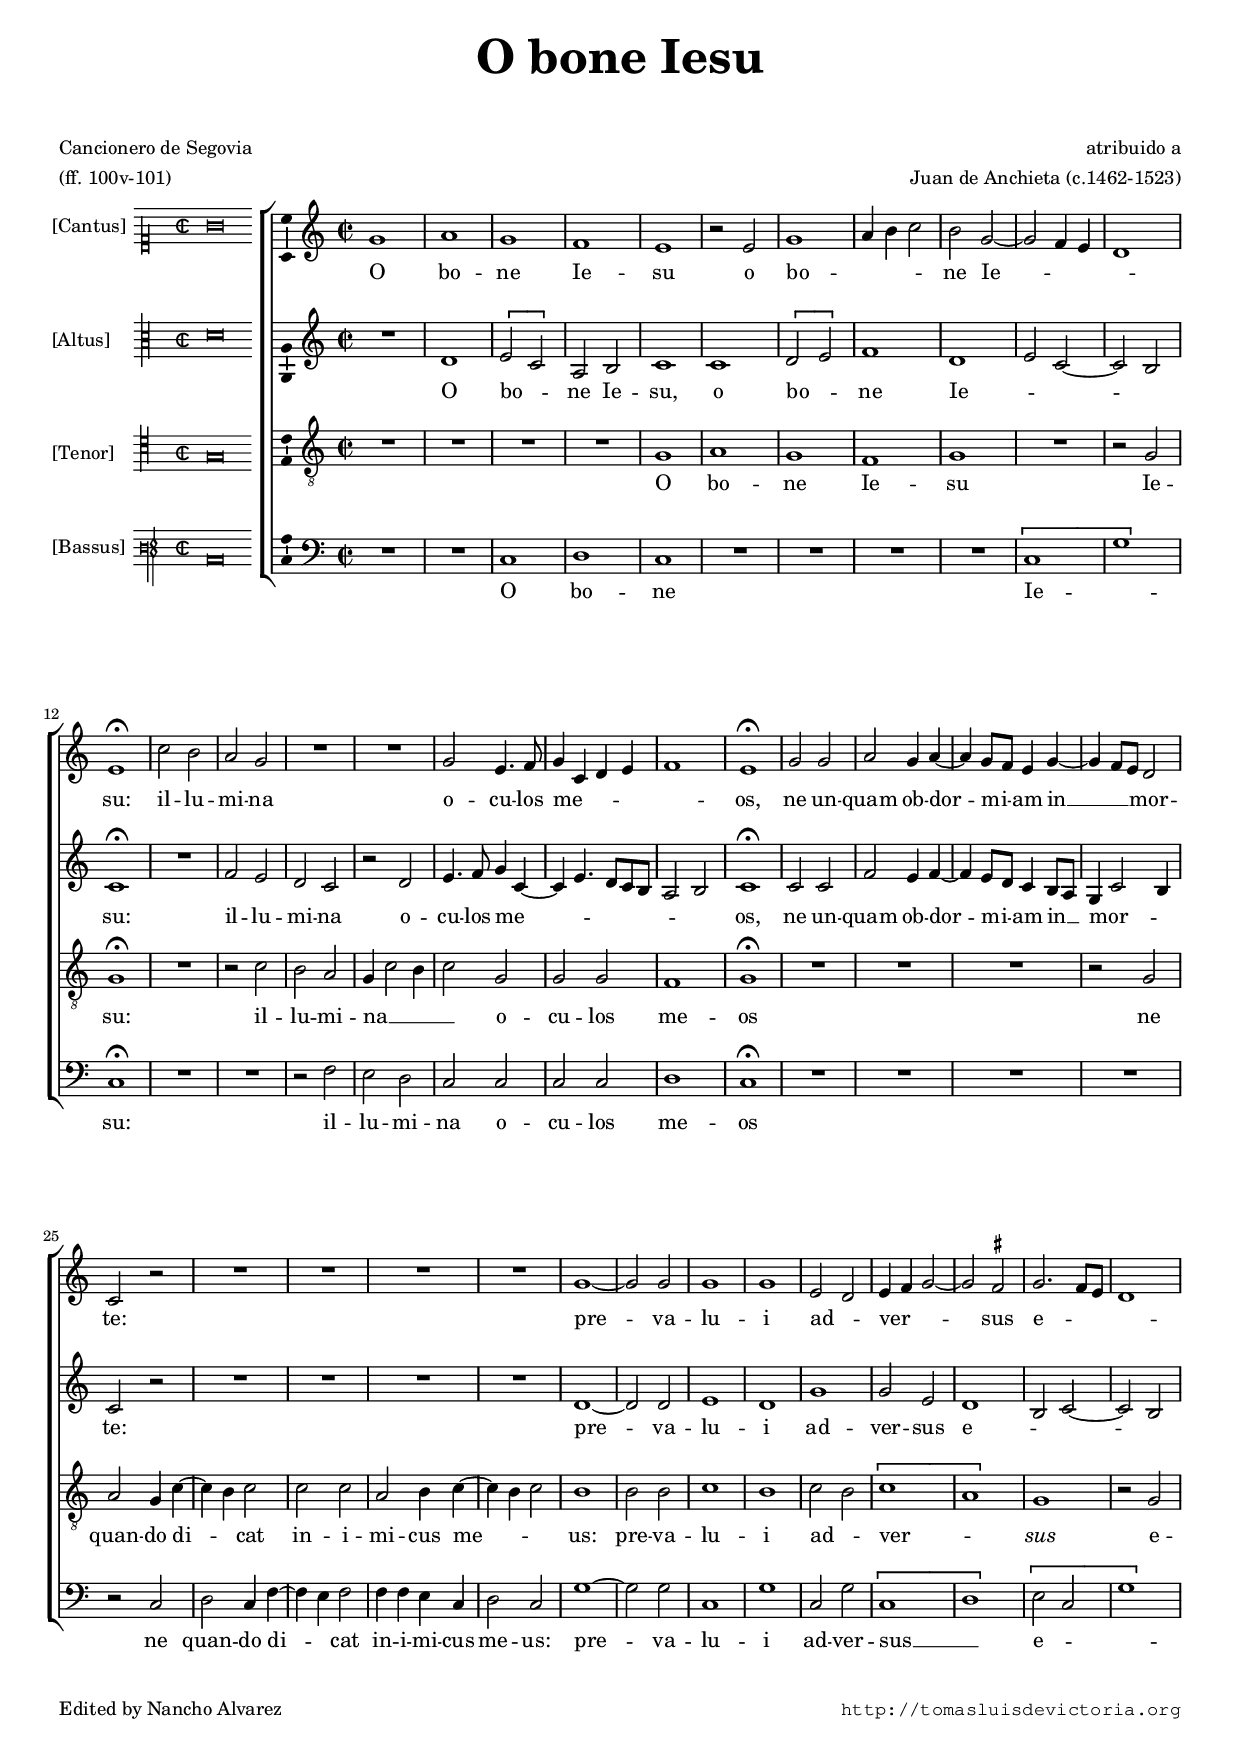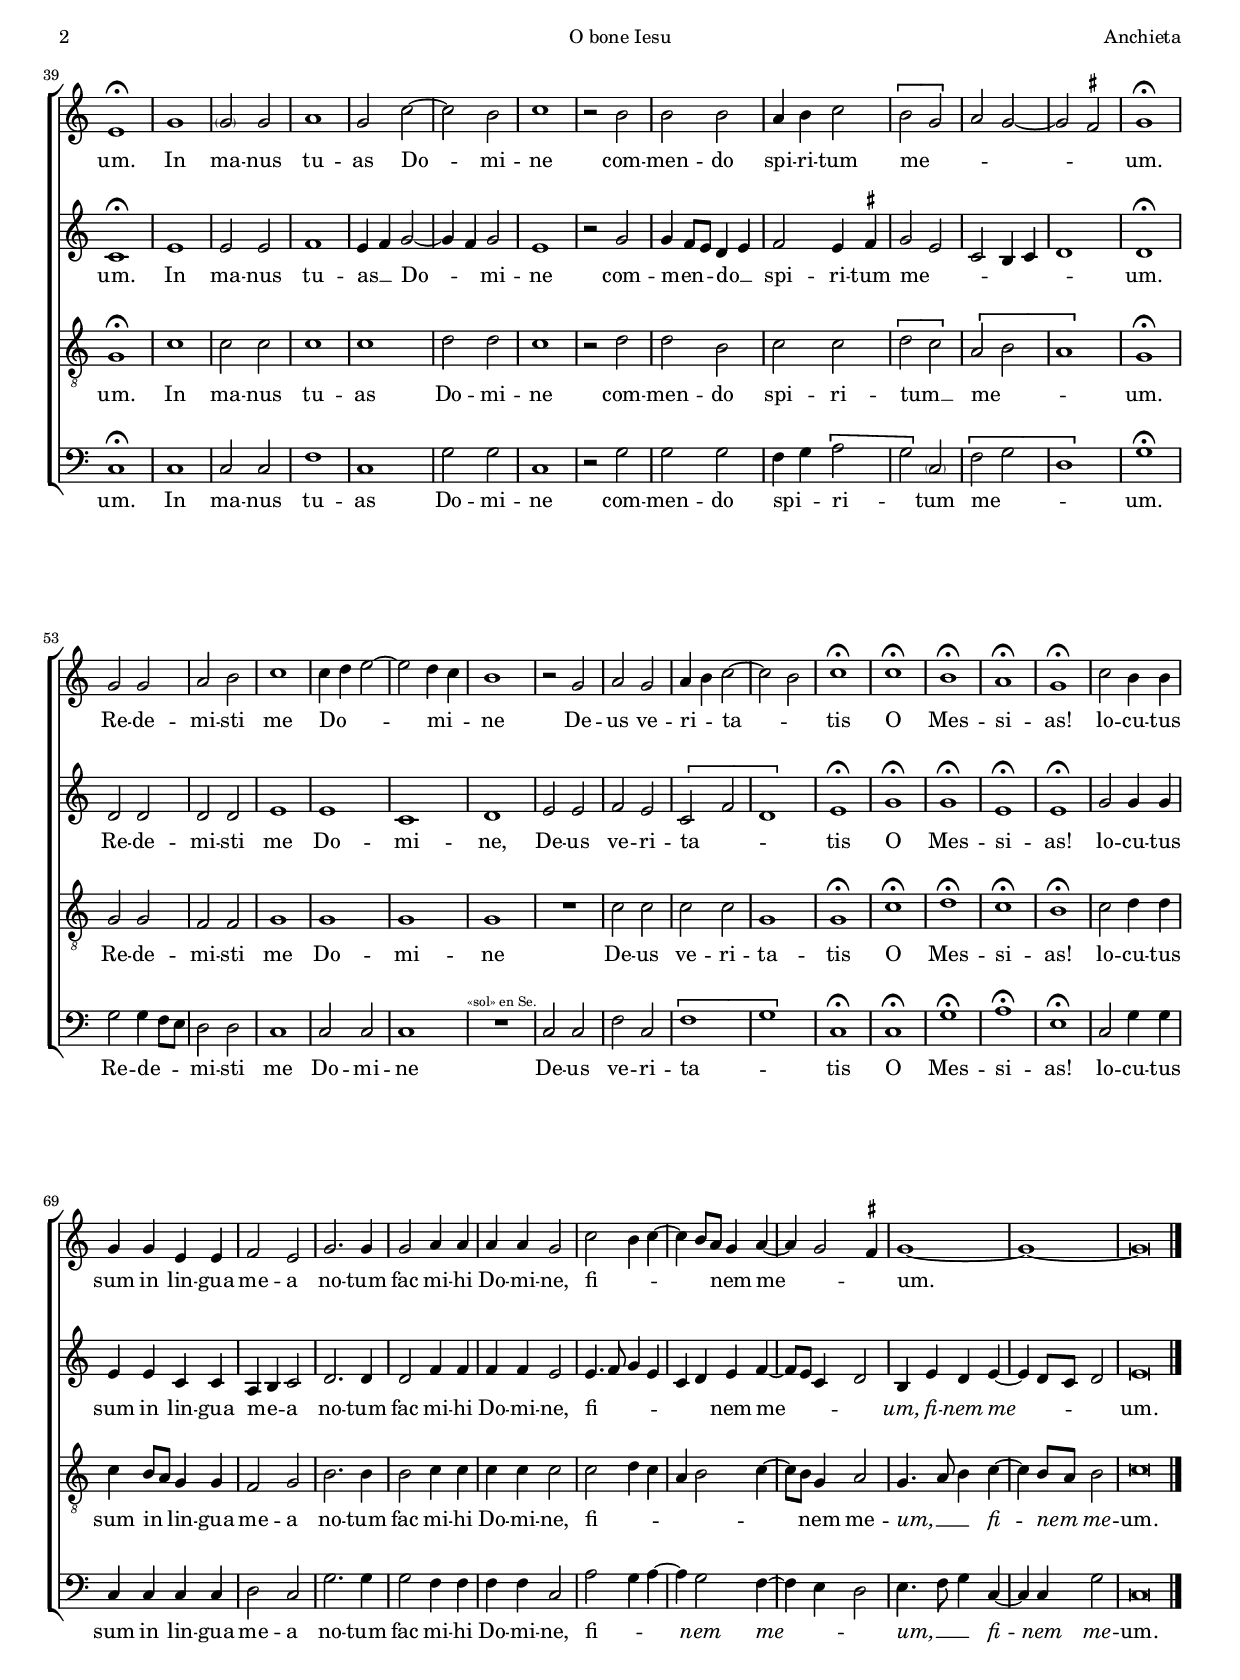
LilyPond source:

\version "2.18.0"

#(set-default-paper-size "a4")
#(set-global-staff-size 16.4)
#(ly:set-option 'point-and-click #f)
%mobile -s15.0 -i3.3

italicas=\override LyricText.font-shape = #'italic
rectas=\override LyricText.font-shape = #'upright
ss=\once \set suggestAccidentals = ##t
incipitwidth = 20
mtempo={\tempo 4 = 100}
mtempob={\tempo 4 = 50}

htitle="O bone Iesu"
hcomposer="Anchieta"

\header {
	title=\markup{\fontsize #4 "O bone Iesu"}
%	subtitle=""
	subsubtitle=\markup{\null \vspace #2 }
	composer=\markup{\right-column{"atribuido a" "Juan de Anchieta (c.1462-1523)"}}
        pdfauthor=\composer
	% atribuida a Anchieta en el cancionero de Segovia
	% Ottaviano Petrucci lo atribuye en el vol.3 de su obra Mottetti de la coroni (1519) a Loyset Compère
	% de Francisco Peñalosa en el Cancionero Musical de Barcelona
	% en el ms. de Tarazona aparece como de Antonio Ribera
	% anónimo en los ms. del Orfeó Catalá y de la Universidad de Coimbra
	%opus="(-)"
	poet=\markup{\column{"Cancionero de Segovia" "(ff. 100v-101)"}}
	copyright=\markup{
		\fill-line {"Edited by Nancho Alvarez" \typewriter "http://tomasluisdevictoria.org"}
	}
%	tagline=""
}

global={\key c \major \time 2/2 \skip 1*79 
	\bar "|."
}


cantus=\relative c''{
	  g1
	  a
	  g
	  f
	  e
	  r2 e
	  g1
	  a4 b c2
	  b2 g ~
	  g f4 e
	  d1
	  e^\fermata
	  c'2 b
	  a g
	  R1*2
	  g2 e4. f8
	  g4 c, d e
	  f1
	  e^\fermata
	  g2 g
	  a g4 a ~
	  a g8 f e4 g ~
	  g f8 e d2
	  c r
	  R1*4
	  g'1 ~
	  g2 g
	  g1
	  g
	  e2 d
	  e4 f g2 ~
	  g \ss fis
	  g2. f8 e
	  d1
	  e^\fermata
	  g1 % g1.
	  \parenthesize g2 g
	  a1
	  g2 c ~
	  c b 
	  c1
	  r2 b
	  b b
	  a4 b c2
	  \[b2 g\]
	  a2 g ~
	  g \ss fis
	  g1^\fermata
	  \break %notablet
	  g2 g
	  a b
	  c1
	  c4 d e2 ~
	  e2 d4 c
	  b1
	  r2 g
	  a g
	  a4 b c2 ~
	  c b
	  c1^\fermata
	  c^\fermata
	  b^\fermata
	  a^\fermata
	  g^\fermata
	  c2 b4 b
	  g g e e
	  f2 e
	  g2. g4
	  g2 a4 a
	  a a g2
	  c2 b4 c ~
	  c4 b8 a g4 a ~
	  a g2 \ss fis4
	  g1 ~
	  g ~
	  g\breve*1/2
}

altus=\relative c'{
	R1
	d1
	\[e2 c\]
	a2 b
	c1
	c
	\[d2 e\]
	f1
	d
	e2 c ~
	c b
	c1^\fermata
	R1
	f2 e
	d c
	r2 d
	e4. f8 g4 c, ~
	c e4. d8 c b
	a2 b
	c1^\fermata
	c2 c
	f e4 f ~
	f e8 d c4 b8 a
	g4 c2 b4
	c2 r
	R1*4
	d1 ~
	d2 d
	e1
	d
	g
	g2 e
	d1
	b2 c ~
	c b
	c1^\fermata
	e
	e2 e
	f1
	e4 f g2 ~
	g4 f g2
	e1
	r2 g2
	g4 f8 e d4 e
	f2 e4 \ss fis
	g2 e
	c2 b4 c
	d1
	d^\fermata
	d2 d
	d d
	e1
	e
	c
	d
	e2 e
	f e
	\[c2 f
	d1\]
	e1^\fermata
	g^\fermata
	g^\fermata
	e^\fermata
	e^\fermata
	g2 g4 g
	e4 e c c
	a b c2
	d2. d4
	d2 f4 f
	f f e2
	e4. f8 g4 e
	c4 d e f ~
	f8 e c4 d2
	b4 e d e ~
	e d8 c d2
	e\breve*1/2
}

tenor=\relative c'{
	R1*4
	g1
	a
	g
	f
	g
	R1
	r2 g
	g1^\fermata
	R1
	r2 c
	b a
	g4 c2 b4
	c2 g
	g g
	f1
	g^\fermata
	R1*3
	r2 g
	a g4 c ~
	c4 b c2
	c c
	a b4 c ~
	c b c2
	b1
	b2 b
	c1
	b
	c2 b
	\[c1
	a\]
	g1
	r2 g
	g1^\fermata
	c
	c2 c
	c1
	c
	d2 d
	c1
	r2 d
	d b
	c c
	\[d2 c\]
	\[a b
	a1\]
	g1^\fermata
	g2 g
	f f
	g1
	g
	g
	g
	R1
	c2 c
	c c
	g1
	g^\fermata
	c^\fermata
	d^\fermata
	c^\fermata
	b^\fermata
	c2 d4 d
	c b8 a g4 g
	f2 g
	b2. b4
	b2 c4 c
	c c c2
	c2 d4 c
	a4 b2 c4 ~
	c8 b g4 a2
	g4. a8 b4 c ~
	c b8 a b2
	c\breve*1/2
}

bassus=\relative c{
	R1*2
	c1
	d
	c
	R1*4
	\[c1
	g'\]
	c,^\fermata
	R1*2
	r2 f
	e2 d
	c c
	c c
	d1
	c^\fermata
	R1*4
	r2 c
	d2 c4 f ~
	f e f2
	f4 f e c
	d2 c
	g'1 ~
	g2 g
	c,1
	g'
	c,2 g'
	\[c,1
	d\]
	\[e2 c
	g'1\]
	c,1^\fermata
	c1
	c2 c
	f1
	c
	g'2 g
	c,1
	r2 g'
	g g
	f4 g \[a2
	g\] \parenthesize c, % e
	\[f2 g
	d1\]
	g^\fermata
	g2 g4 f8 e
	d2 d
	c1
	c2 c
	c1
	\once \override TextScript.X-offset = #-2
	s4*0^\markup{\fontsize #-3 "«sol» en Se."}
	R1 % en el cancionero de Segovia g', silencio en los demas
	c2 c
	f c
	\[f1
	g\]
	c,1^\fermata
	c^\fermata
	g'^\fermata
	a^\fermata
	e^\fermata
	c2 g'4 g
	c, c c c
	d2 c
	g'2. g4
	g2 f4 f
	f f c2
	a'2 g4 a ~
	a g2 f4 ~
	f e d2
	e4. f8 g4 c, ~
	c c g'2
	c,\breve*1/2
}
  
textocantus=\lyricmode{
O bo -- ne Ie -- su
o bo -- _ _ _ ne Ie -- _ _ _ su:
il -- lu -- mi -- na o -- cu -- los me -- _ _ _ _ os,
ne un -- quam ob -- dor -- mi -- _ am in __ _ _ mor -- te:
pre -- va -- lu -- i ad -- _ ver -- _ _ sus e -- _ _ _ um.
In ma -- nus tu -- as Do -- mi -- ne
com -- men -- do spi -- ri -- tum me -- _ _ _ _ um.
Re -- de -- mi -- sti me Do -- _ _ mi -- _ ne
De -- us ve -- ri -- _ ta -- _ tis
O Mes -- si -- as!
lo -- cu -- tus sum in lin -- gua me -- a
no -- tum fac mi -- hi Do -- mi -- ne,
fi -- _ _ _ _ nem me -- _ _ um.
}

textoaltus=\lyricmode{
O bo -- _ ne Ie -- su,
o bo -- _ ne Ie -- _ _ _ su:
il -- lu -- mi -- na o -- cu -- los me -- _ _ _ _ _ _ _ os,
ne un -- quam ob -- dor -- mi -- _ am in __ _ mor -- _ _ te:
pre -- va -- lu -- i ad -- ver -- sus e -- _ _ _ um.
In ma -- nus tu -- as __ _ Do -- _ mi -- ne
com -- men -- _ _ do __ _ spi -- ri -- tum me -- _ _ _ _ _ um.
Re -- de -- mi -- sti me Do -- mi -- ne,
De -- us ve -- ri -- ta -- _ _ tis
O Mes -- si -- as!
lo -- cu -- tus sum in lin -- gua
me -- _ a
no -- tum fac mi -- hi Do -- mi -- ne,
fi -- _ _ _ _ _ nem me -- _ _ _ 
\italicas um, fi -- nem me -- _ _ _ \rectas um. % me -- ... um.
}

textotenor=\lyricmode{
O bo -- ne Ie -- su
Ie -- su:
il -- lu -- mi -- na __ _ _ _ o -- cu -- los me -- os
ne quan -- do di -- _ cat in -- i -- mi -- cus me -- _ _ us:
pre -- va -- lu -- i ad -- _ ver -- _ \italicas sus \rectas % eum 2 veces
e -- um.
In ma -- nus tu -- as Do -- mi -- ne
com -- men -- do spi -- ri -- tum __ _ me -- _ _ um.
Re -- de -- mi -- sti me Do -- mi -- ne
De -- us ve -- ri -- ta -- tis
O Mes -- si -- as!
lo -- cu -- tus sum in _ lin -- gua me -- a
no -- tum fac mi -- hi Do -- mi -- ne,
fi -- _ _ _ _ _ _ nem me -- \italicas um, __ _ _ 
fi -- nem _ me -- \rectas um.
}

textobassus=\lyricmode{
O bo -- ne
Ie -- _ su:
il -- lu -- mi -- na o -- cu -- los me -- os
ne quan -- do di -- _ cat in -- i -- mi -- cus me -- us:
pre -- va -- lu -- i ad -- ver -- sus __ _ e -- _ _ um.
In ma -- nus tu -- as Do -- mi -- ne
com -- men -- do spi -- _ ri -- _ tum me -- _ _ um.
Re -- de -- _ _ mi -- sti me Do -- mi -- ne
De -- us ve -- ri -- ta -- _ tis
O Mes -- si -- as!
lo -- cu -- tus sum in lin -- gua me -- a
no -- tum fac mi -- hi Do -- mi -- ne,
fi -- _ _ \italicas nem me -- _ _ um, __ _ _
fi -- nem me -- \rectas um.
}


incipitcantus=\markup{
	\score{
		{ 
		\set Staff.instrumentName="[Cantus] "
		\override NoteHead.style = #'neomensural
		\override Staff.TimeSignature.style = #'neomensural
		\cadenzaOn 
		\clef "petrucci-c1"
		\key c \major
		\time 2/2
                g'\breve
		} 

	\layout { line-width=\incipitwidth indent = 0 }
	}
}

incipitaltus=\markup{
	\score{
		{ 
		\set Staff.instrumentName="[Altus]    "
		\override NoteHead.style = #'neomensural 
		\override Staff.TimeSignature.style = #'neomensural
		\cadenzaOn 
		\clef "petrucci-c3"
		\key c \major
		\time 2/2
                d'\breve
		} 
	\layout { line-width=\incipitwidth indent = 0 }
	}
}


incipittenor=\markup{
	\score{
		{ 
		\set Staff.instrumentName="[Tenor]   "
		\override NoteHead.style = #'neomensural 
		\override Staff.TimeSignature.style = #'neomensural
		\cadenzaOn 
		\clef "petrucci-c4"
		\key c \major
		\time 2/2
                g\breve
		} 
	\layout { line-width=\incipitwidth indent=0 }
	}
}

incipitbassus=\markup{
	\score{
		{ 
		\set Staff.instrumentName="[Bassus] "
		\override NoteHead.style = #'neomensural
		\override Staff.TimeSignature.style = #'neomensural
		\cadenzaOn 
		\clef "petrucci-f3"
		\key c \major
		\time 2/2
                c\breve
		} 
	\layout { line-width=\incipitwidth indent = 0 }
	}
}

%\layout {
%       \context {\Voice
%               \remove Ligature_bracket_engraver
%               \consists Mensural_ligature_engraver
%       }
%       line-width=\incipitwidth
%       indent = 0
%}

\score {\transpose c' c'{
\new ChoirStaff<<

	\new Staff <<\global
	\new Voice="v1" {
		\set Staff.instrumentName=\incipitcantus
		\clef "treble"
		\cantus }
	\new Lyrics \lyricsto "v1" {\textocantus }
	>>

	\new Staff <<\global
	\new Voice="v2" {
		\set Staff.instrumentName=\incipitaltus
		\clef "treble"
		\altus }
	\new Lyrics \lyricsto "v2" {\textoaltus }
	>>
	
	\new Staff <<\global
	\new Voice="v3" {
		\set Staff.instrumentName=\incipittenor
		\clef "G_8"
		\tenor }
	\new Lyrics \lyricsto "v3" {\textotenor }
	>>

	\new Staff <<\global
	\new Voice="v4" {
		\set Staff.instrumentName=\incipitbassus
		\clef "bass"
		\bassus }
	\new Lyrics \lyricsto "v4" {\textobassus }
	>>
	
>>

	} % transpose

\layout{ 
	\context {\Lyrics 
		\override VerticalAxisGroup.staff-affinity = #UP
		\override VerticalAxisGroup.nonstaff-relatedstaff-spacing =
			#'((basic-distance . 0) (minimum-distance . 0) (padding . 1))
		\override LyricText.font-size = #1.2
		\override LyricHyphen.minimum-distance = #0.5
	}
	\context {\Score 
		tempoHideNote = ##t
		\override BarNumber.padding = #2 
	}
	\context {\Voice 
		%melismaBusyProperties = #'()
		%autoBeaming = ##f
	}
	\context {\Staff 
                %\RemoveEmptyStaves
                %\override VerticalAxisGroup.remove-first = ##t
		\override VerticalAxisGroup.staff-staff-spacing =
			#'((basic-distance . 11) (minimum-distance . 0) (padding . 1))
		\consists Ambitus_engraver 
		\override LigatureBracket.padding = #1
	}
}

%\midi { \mtempo }

}


\paper{
	evenHeaderMarkup=\markup  \fill-line { \fromproperty #'page:page-number-string \htitle \hcomposer }
	oddHeaderMarkup= \markup  \fill-line { \on-the-fly #not-first-page \hcomposer \on-the-fly #not-first-page \htitle \on-the-fly #not-first-page \fromproperty #'page:page-number-string }
	%system-count=20
	%page-count = 8
	ragged-last-bottom = ##f
	indent=3.6\cm
	system-system-spacing =
	#'((basic-distance . 20) (minimum-distance . 0) (padding . 5))
	top-system-spacing = % header
	#'((basic-distance . 8) (minimum-distance . 0) (padding . 0))
	last-bottom-spacing = % footer
	#'((basic-distance . 12) (minimum-distance . 0) (padding . 0))
	markup-system-spacing.padding = #1.5
}
